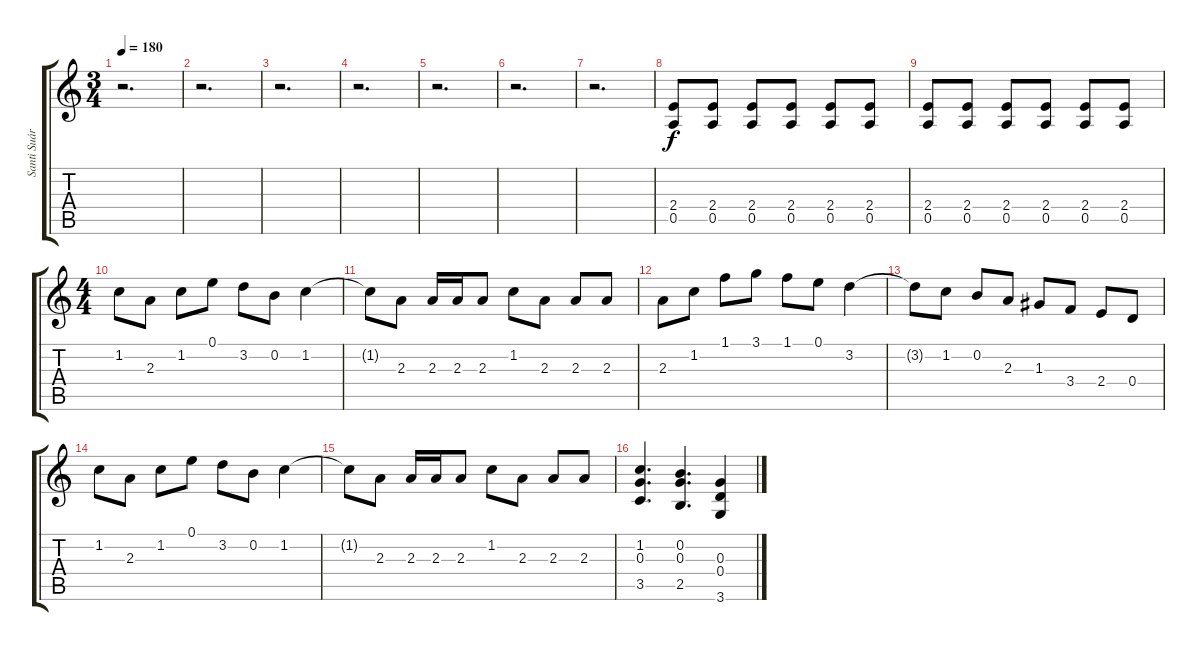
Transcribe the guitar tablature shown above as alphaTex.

\track ("Santi Suárez" "Santi Suár") {instrument overdrivenguitar}
\staff {score tabs}
\tuning (E4 B3 G3 D3 A2 E2) {hide}
\ts (3 4)
\tempo 180
\clef g2
\ks c
r.2{d dy f} |
r.2{d} |
r.2{d} |
r.2{d} |
r.2{d} |
r.2{d} |
r.2{d} |
(2.4 0.5).8 (2.4 0.5).8 (2.4 0.5).8 (2.4 0.5).8 (2.4 0.5).8 (2.4 0.5).8 |
(2.4 0.5).8 (2.4 0.5).8 (2.4 0.5).8 (2.4 0.5).8 (2.4 0.5).8 (2.4 0.5).8 |
\ts (4 4)
1.2.8 2.3.8 1.2.8 0.1.8 3.2.8 0.2.8 1.2.4 |
1.2{t}.8 2.3.8 2.3.16 2.3.16 2.3.8 1.2.8 2.3.8 2.3.8 2.3.8 |
2.3.8 1.2.8 1.1.8 3.1.8 1.1.8 0.1.8 3.2.4 |
3.2{t}.8 1.2.8 0.2.8 2.3.8 1.3.8 3.4.8 2.4.8 0.4.8 |
1.2.8 2.3.8 1.2.8 0.1.8 3.2.8 0.2.8 1.2.4 |
1.2{t}.8 2.3.8 2.3.16 2.3.16 2.3.8 1.2.8 2.3.8 2.3.8 2.3.8 |
(1.2 0.3 3.5).4{d} (0.2 0.3 2.5).4{d} (0.3 0.4 3.6).4
